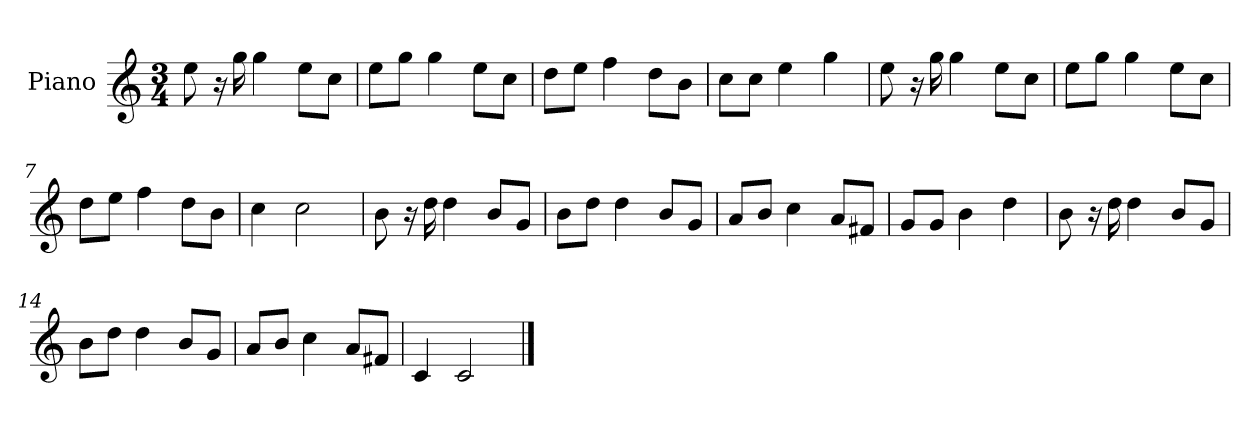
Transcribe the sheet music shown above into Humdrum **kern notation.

**kern
*part1
*staff1
*I"Piano
*I'P-no
*clefG2
*k[]
*M3/4
*MM91
=1
8ee\
16r
16gg\
4gg\
8ee\L
8cc\J
=2
8ee\L
8gg\J
4gg\
8ee\L
8cc\J
=3
8dd\L
8ee\J
4ff\
8dd\L
8b\J
=4
8cc\L
8cc\J
4ee\
4gg\
=5
8ee\
16r
16gg\
4gg\
8ee\L
8cc\J
=6
8ee\L
8gg\J
4gg\
8ee\L
8cc\J
=7
8dd\L
8ee\J
4ff\
8dd\L
8b\J
=8
4cc\
2cc\
!!LO:LB:g=z
=9
8b\
16r
16dd\
4dd\
8b/L
8g/J
=10
8b\L
8dd\J
4dd\
8b/L
8g/J
=11
8a/L
8b/J
4cc\
8a/L
8f#X/J
=12
8g/L
8g/J
4b\
4dd\
=13
8b\
16r
16dd\
4dd\
8b/L
8g/J
=14
8b\L
8dd\J
4dd\
8b/L
8g/J
=15
8a/L
8b/J
4cc\
8a/L
8f#X/J
=16
4c/
2c/
==
*-
